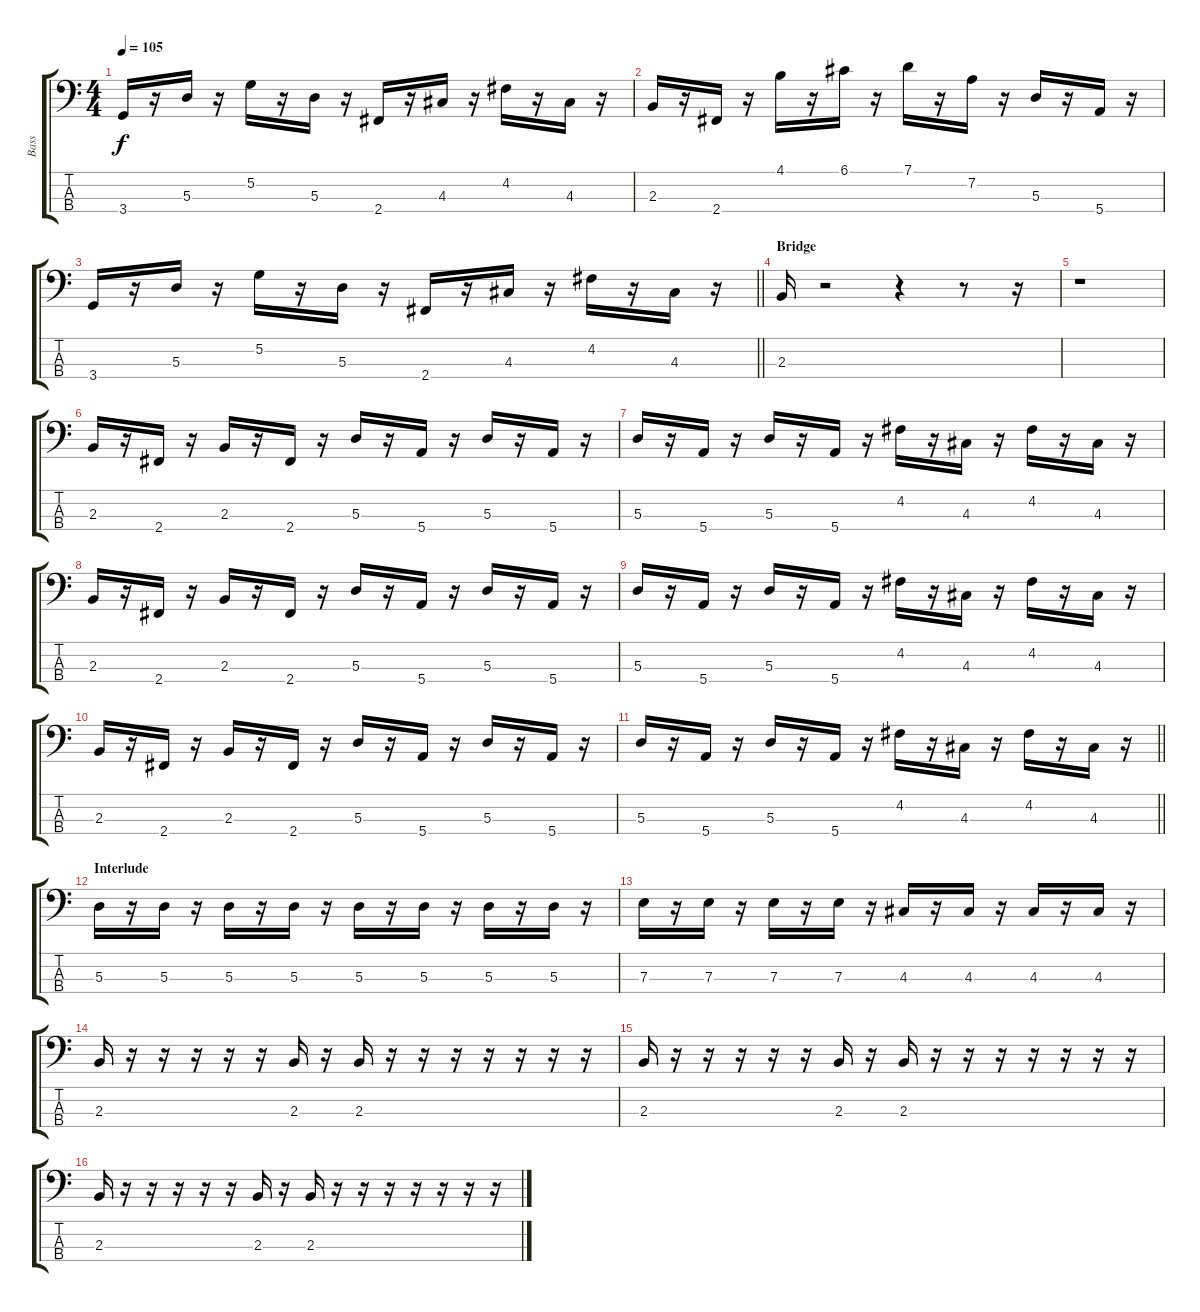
\track ("Bass" "Bass") {instrument electricbassfinger}
\staff {score tabs}
\tuning (G2 D2 A1 E1) {hide}
\ts (4 4)
\tempo 105
\clef f4
\ks c
3.4.16{dy f} r.16 5.3.16 r.16 5.2.16 r.16 5.3.16 r.16 2.4.16 r.16 4.3.16 r.16 4.2.16 r.16 4.3.16 r.16 |
2.3.16 r.16 2.4.16 r.16 4.1.16 r.16 6.1.16 r.16 7.1.16 r.16 7.2.16 r.16 5.3.16 r.16 5.4.16 r.16 |
\barLineRight lightlight
3.4.16 r.16 5.3.16 r.16 5.2.16 r.16 5.3.16 r.16 2.4.16 r.16 4.3.16 r.16 4.2.16 r.16 4.3.16 r.16 |
\section ("" "Bridge")
2.3.16 r.2 r.4 r.8 r.16 |
r.1 |
2.3.16 r.16 2.4.16 r.16 2.3.16 r.16 2.4.16 r.16 5.3.16 r.16 5.4.16 r.16 5.3.16 r.16 5.4.16 r.16 |
5.3.16 r.16 5.4.16 r.16 5.3.16 r.16 5.4.16 r.16 4.2.16 r.16 4.3.16 r.16 4.2.16 r.16 4.3.16 r.16 |
2.3.16 r.16 2.4.16 r.16 2.3.16 r.16 2.4.16 r.16 5.3.16 r.16 5.4.16 r.16 5.3.16 r.16 5.4.16 r.16 |
5.3.16 r.16 5.4.16 r.16 5.3.16 r.16 5.4.16 r.16 4.2.16 r.16 4.3.16 r.16 4.2.16 r.16 4.3.16 r.16 |
2.3.16 r.16 2.4.16 r.16 2.3.16 r.16 2.4.16 r.16 5.3.16 r.16 5.4.16 r.16 5.3.16 r.16 5.4.16 r.16 |
\barLineRight lightlight
5.3.16 r.16 5.4.16 r.16 5.3.16 r.16 5.4.16 r.16 4.2.16 r.16 4.3.16 r.16 4.2.16 r.16 4.3.16 r.16 |
\section ("" "Interlude")
5.3.16 r.16 5.3.16 r.16 5.3.16 r.16 5.3.16 r.16 5.3.16 r.16 5.3.16 r.16 5.3.16 r.16 5.3.16 r.16 |
7.3.16 r.16 7.3.16 r.16 7.3.16 r.16 7.3.16 r.16 4.3.16 r.16 4.3.16 r.16 4.3.16 r.16 4.3.16 r.16 |
2.3.16 r.16 r.16 r.16 r.16 r.16 2.3.16 r.16 2.3.16 r.16 r.16 r.16 r.16 r.16 r.16 r.16 |
2.3.16 r.16 r.16 r.16 r.16 r.16 2.3.16 r.16 2.3.16 r.16 r.16 r.16 r.16 r.16 r.16 r.16 |
2.3.16 r.16 r.16 r.16 r.16 r.16 2.3.16 r.16 2.3.16 r.16 r.16 r.16 r.16 r.16 r.16 r.16
